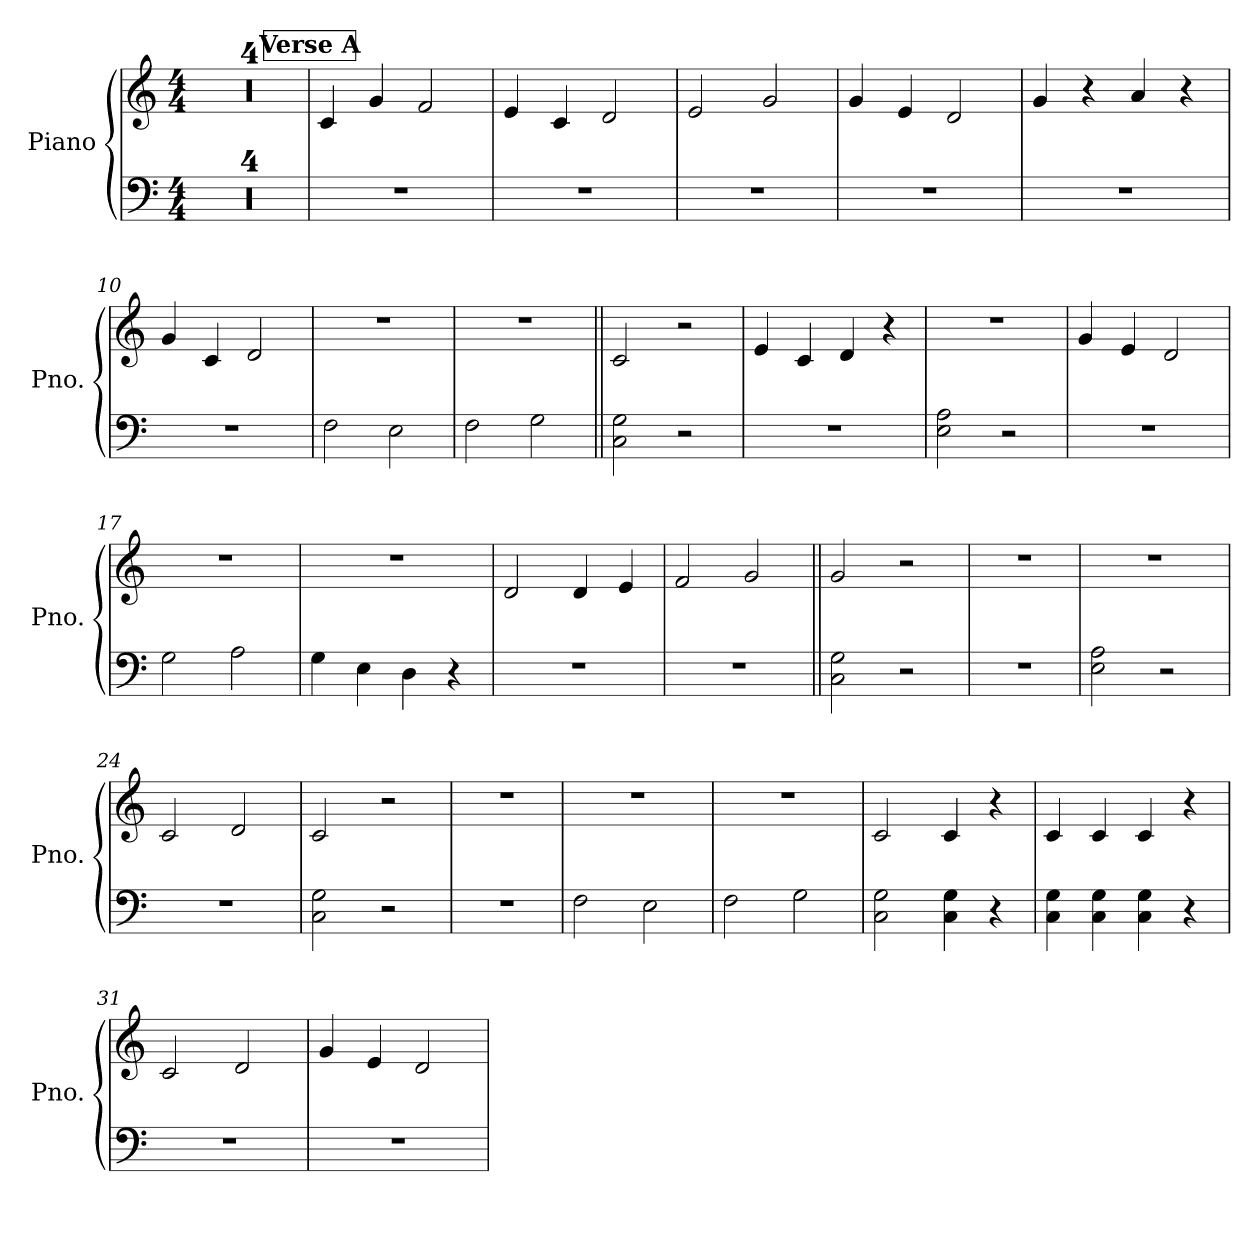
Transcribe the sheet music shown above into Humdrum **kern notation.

**kern	**kern
*part1	*part1
*staff2	*staff1
*I"Piano	*
*I'Pno.	*
*clefF4	*clefG2
*k[]	*k[]
*M4/4	*M4/4
*MM130	*MM130
=1	=1
1r	1r
=2	=2
1r	1r
=3	=3
1r	1r
=4	=4
1r	1r
!!LO:LB:g=z
!!LO:REH:place=s1:a:B:fs=8:t=Verse A
=5	=5
1r	4c/
.	4g/
.	2f/
=6	=6
1r	4e/
.	4c/
.	2d/
=7	=7
1r	2e/
.	2g/
=8	=8
1r	4g/
.	4e/
.	2d/
!!LO:LB:g=z
=9	=9
1r	4g/
.	4r
.	4a/
.	4r
=10	=10
1r	4g/
.	4c/
.	2d/
=11	=11
2F<\	1r
2E<\	.
=12	=12
2F<\	1r
2G<\	.
!!LO:LB:g=z
=13||	=13||
2C\<< 2G\<<	2c/
2r	2r
=14	=14
1r	4e/
.	4c/
.	4d/
.	4r
=15	=15
2E\<< 2A\<<	1r
2r	.
=16	=16
1r	4g/
.	4e/
.	2d/
!!LO:LB:g=z
=17	=17
2G<\	1r
2A<\	.
=18	=18
4G<\	1r
4E<\	.
4D<\	.
4r	.
=19	=19
1r	2d/
.	4d/
.	4e/
=20	=20
1r	2f/
.	2g/
!!LO:LB:g=z
=21||	=21||
2C\<< 2G\<<	2g/
2r	2r
=22	=22
1r	1r
=23	=23
2E\<< 2A\<<	1r
2r	.
=24	=24
1r	2c/
.	2d/
!!LO:LB:g=z
=25	=25
2C\<< 2G\<<	2c/
2r	2r
=26	=26
1r	1r
=27	=27
2F<\	1r
2E<\	.
=28	=28
2F<\	1r
2G<\	.
!!LO:LB:g=z
=29	=29
2C\<< 2G\<<	2c/
4C\ 4G\	4c/
4r	4r
=30	=30
4C\<< 4G\<<	4c/
4C\ 4G\	4c/
4C\ 4G\	4c/
4r	4r
=31	=31
1r	2c/
.	2d/
=32	=32
1r	4g/
.	4e/
.	2d/
=	=
*-	*-
